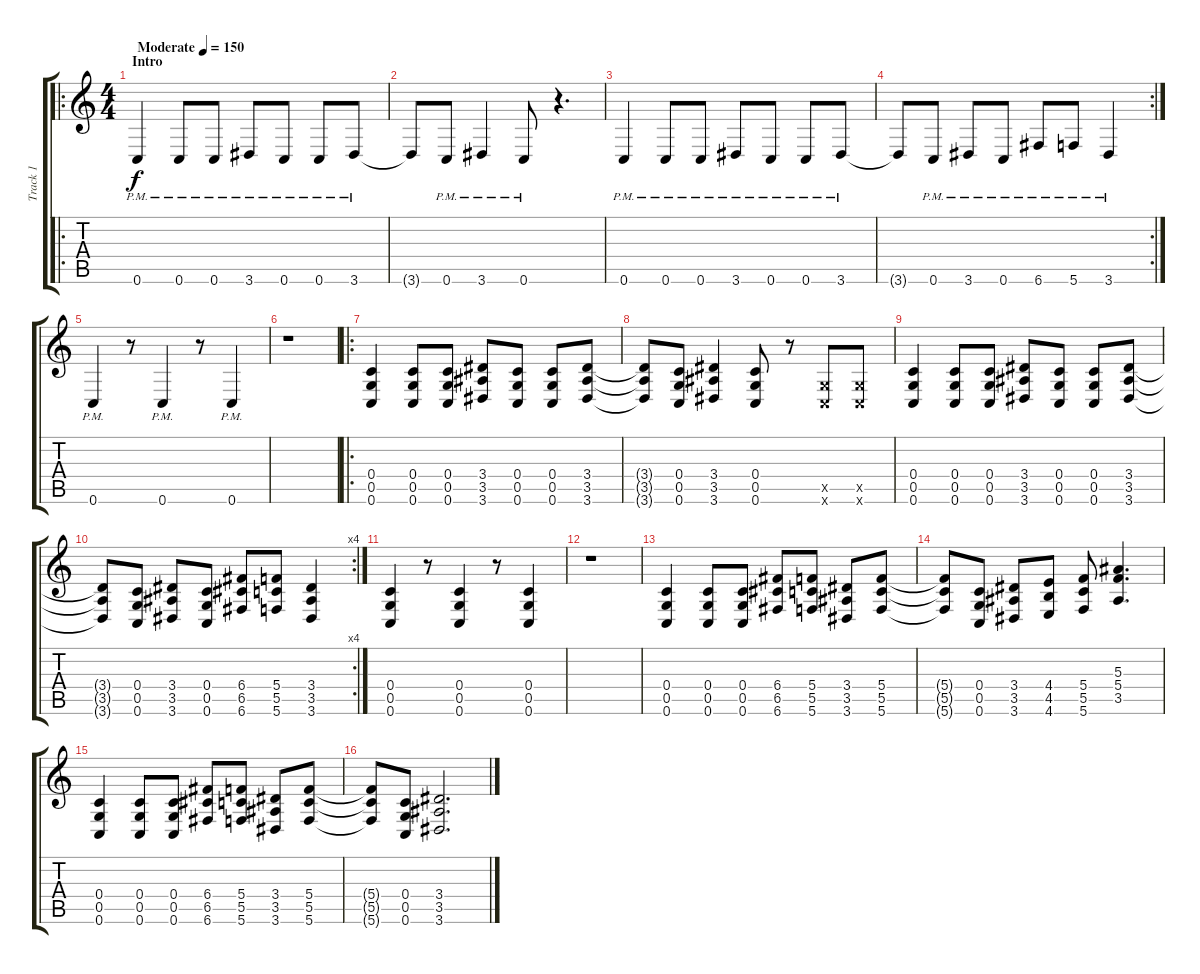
\track ("Track 1" "Track 1") {instrument overdrivenguitar}
\staff {score tabs}
\tuning (D4 A3 F3 C3 G2 C2) {hide}
\ro
\ts (4 4)
\section ("" "Intro")
\tempo (150 "Moderate")
\clef g2
\ks c
0.6{pm}.4{dy f instrument overdrivenguitar} 0.6{pm}.8 0.6{pm}.8 3.6{pm}.8 0.6{pm}.8 0.6{pm}.8 3.6{pm}.8 |
3.6{t}.8 0.6{pm}.8 3.6{pm}.4 0.6{pm}.8 r.4{d} |
0.6{pm}.4 0.6{pm}.8 0.6{pm}.8 3.6{pm}.8 0.6{pm}.8 0.6{pm}.8 3.6{pm}.8 |
\rc 2
3.6{t}.8 0.6{pm}.8 3.6{pm}.8 0.6{pm}.8 6.6{pm}.8 5.6{pm}.8 3.6{pm}.4 |
0.6{pm}.4 r.8 0.6{pm}.4 r.8 0.6{pm}.4 |
r.1 |
\ro
(0.4 0.5 0.6).4 (0.4 0.5 0.6).8 (0.4 0.5 0.6).8 (3.4 3.5 3.6).8 (0.4 0.5 0.6).8 (0.4 0.5 0.6).8 (3.4 3.5 3.6).8 |
(3.4{t} 3.5{t} 3.6{t}).8 (0.4 0.5 0.6).8 (3.4 3.5 3.6).4 (0.4 0.5 0.6).8 r.8 (0.5{x} 0.6{x}).8 (0.5{x} 0.6{x}).8 |
(0.4 0.5 0.6).4 (0.4 0.5 0.6).8 (0.4 0.5 0.6).8 (3.4 3.5 3.6).8 (0.4 0.5 0.6).8 (0.4 0.5 0.6).8 (3.4 3.5 3.6).8 |
\rc 4
(3.4{t} 3.5{t} 3.6{t}).8 (0.4 0.5 0.6).8 (3.4 3.5 3.6).8 (0.4 0.5 0.6).8 (6.4 6.5 6.6).8 (5.4 5.5 5.6).8 (3.4 3.5 3.6).4 |
(0.4 0.5 0.6).4 r.8 (0.4 0.5 0.6).4 r.8 (0.4 0.5 0.6).4 |
r.1 |
(0.4 0.5 0.6).4 (0.4 0.5 0.6).8 (0.4 0.5 0.6).8 (6.4 6.5 6.6).8 (5.4 5.5 5.6).8 (3.4 3.5 3.6).8 (5.4 5.5 5.6).8 |
(5.4{t} 5.5{t} 5.6{t}).8 (0.4 0.5 0.6).8 (3.4 3.5 3.6).8 (4.4 4.5 4.6).8 (5.4 5.5 5.6).8 (5.3 5.4 3.5).4{d} |
(0.4 0.5 0.6).4 (0.4 0.5 0.6).8 (0.4 0.5 0.6).8 (6.4 6.5 6.6).8 (5.4 5.5 5.6).8 (3.4 3.5 3.6).8 (5.4 5.5 5.6).8 |
(5.4{t} 5.5{t} 5.6{t}).8 (0.4 0.5 0.6).8 (3.4 3.5 3.6).2{d}
